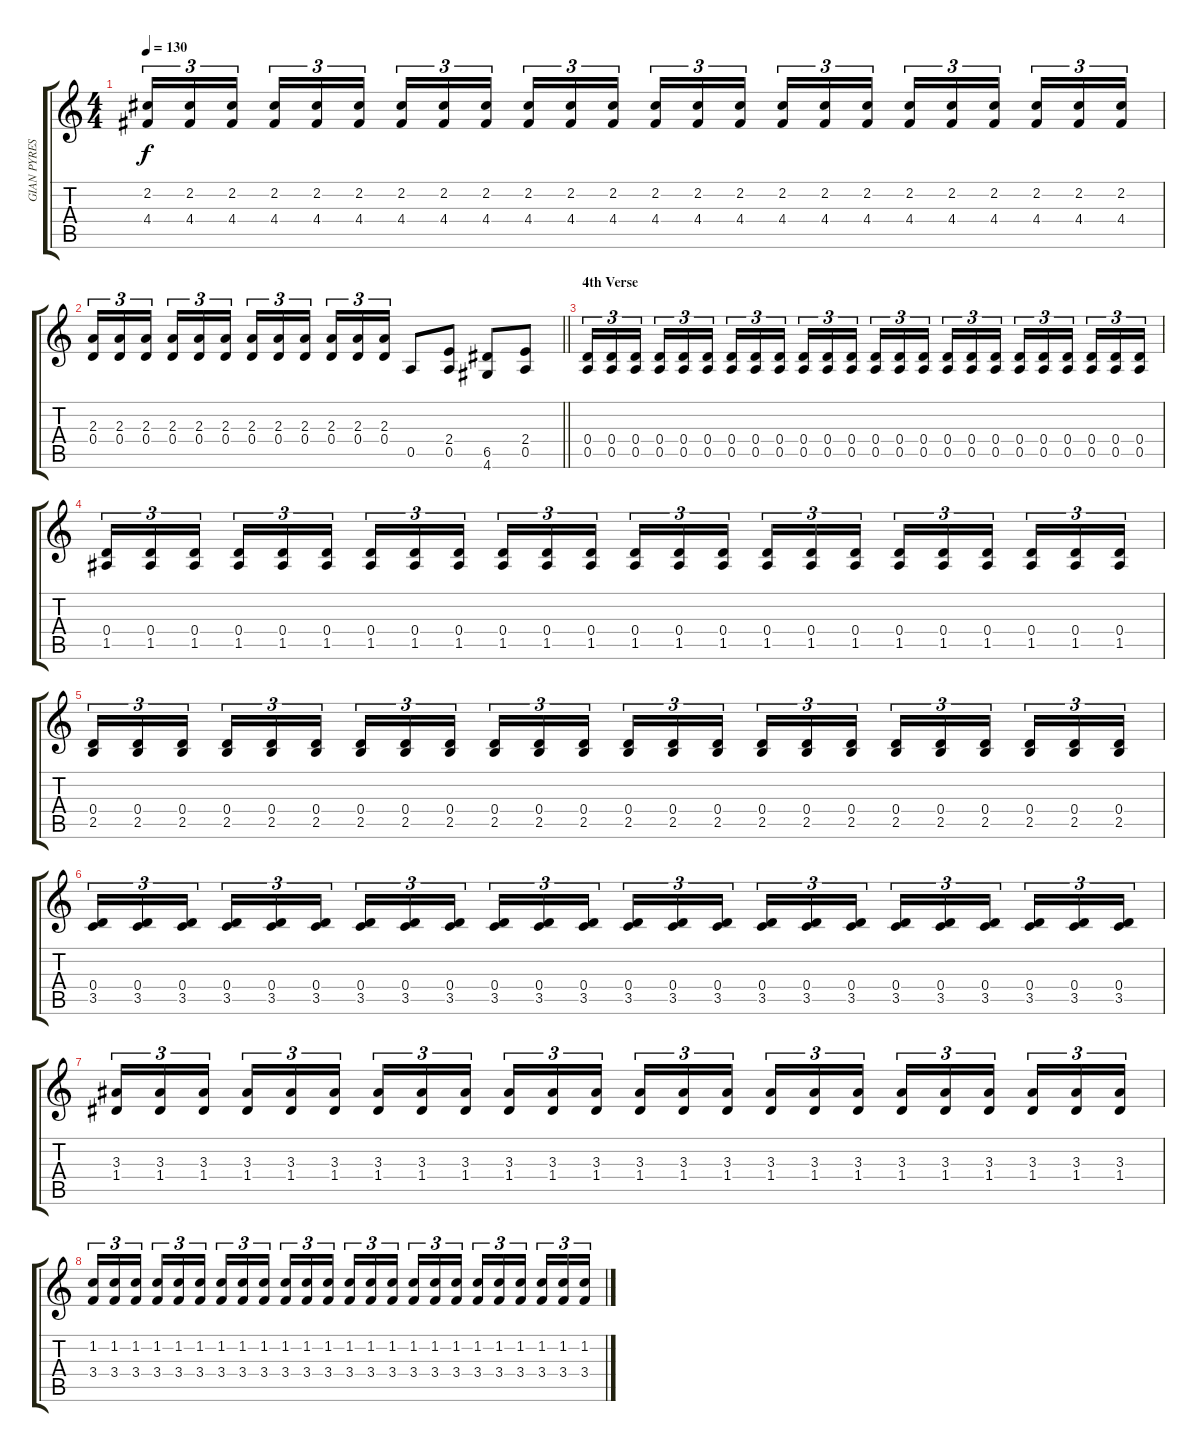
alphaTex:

\track ("GIAN PYRES" "GIAN PYRES") {instrument distortionguitar}
\staff {score tabs}
\tuning (E4 B3 G3 D3 A2 E2) {hide}
\ts (4 4)
\tempo 130
\clef g2
\ks c
(2.2 4.4).16{tu (3 2) dy f} (2.2 4.4).16{tu (3 2)} (2.2 4.4).16{tu (3 2) beam splitsecondary} (2.2 4.4).16{tu (3 2)} (2.2 4.4).16{tu (3 2)} (2.2 4.4).16{tu (3 2)} (2.2 4.4).16{tu (3 2)} (2.2 4.4).16{tu (3 2)} (2.2 4.4).16{tu (3 2) beam splitsecondary} (2.2 4.4).16{tu (3 2)} (2.2 4.4).16{tu (3 2)} (2.2 4.4).16{tu (3 2)} (2.2 4.4).16{tu (3 2)} (2.2 4.4).16{tu (3 2)} (2.2 4.4).16{tu (3 2) beam splitsecondary} (2.2 4.4).16{tu (3 2)} (2.2 4.4).16{tu (3 2)} (2.2 4.4).16{tu (3 2)} (2.2 4.4).16{tu (3 2)} (2.2 4.4).16{tu (3 2)} (2.2 4.4).16{tu (3 2) beam splitsecondary} (2.2 4.4).16{tu (3 2)} (2.2 4.4).16{tu (3 2)} (2.2 4.4).16{tu (3 2)} |
\barLineRight lightlight
(2.3 0.4).16{tu (3 2)} (2.3 0.4).16{tu (3 2)} (2.3 0.4).16{tu (3 2) beam splitsecondary} (2.3 0.4).16{tu (3 2)} (2.3 0.4).16{tu (3 2)} (2.3 0.4).16{tu (3 2)} (2.3 0.4).16{tu (3 2)} (2.3 0.4).16{tu (3 2)} (2.3 0.4).16{tu (3 2) beam splitsecondary} (2.3 0.4).16{tu (3 2)} (2.3 0.4).16{tu (3 2)} (2.3 0.4).16{tu (3 2)} 0.5.8 (2.4 0.5).8 (6.5 4.6).8 (2.4 0.5).8 |
\section ("" "4th Verse")
(0.4 0.5).16{tu (3 2)} (0.4 0.5).16{tu (3 2)} (0.4 0.5).16{tu (3 2) beam splitsecondary} (0.4 0.5).16{tu (3 2)} (0.4 0.5).16{tu (3 2)} (0.4 0.5).16{tu (3 2)} (0.4 0.5).16{tu (3 2)} (0.4 0.5).16{tu (3 2)} (0.4 0.5).16{tu (3 2) beam splitsecondary} (0.4 0.5).16{tu (3 2)} (0.4 0.5).16{tu (3 2)} (0.4 0.5).16{tu (3 2)} (0.4 0.5).16{tu (3 2)} (0.4 0.5).16{tu (3 2)} (0.4 0.5).16{tu (3 2) beam splitsecondary} (0.4 0.5).16{tu (3 2)} (0.4 0.5).16{tu (3 2)} (0.4 0.5).16{tu (3 2)} (0.4 0.5).16{tu (3 2)} (0.4 0.5).16{tu (3 2)} (0.4 0.5).16{tu (3 2) beam splitsecondary} (0.4 0.5).16{tu (3 2)} (0.4 0.5).16{tu (3 2)} (0.4 0.5).16{tu (3 2)} |
(0.4 1.5).16{tu (3 2)} (0.4 1.5).16{tu (3 2)} (0.4 1.5).16{tu (3 2) beam splitsecondary} (0.4 1.5).16{tu (3 2)} (0.4 1.5).16{tu (3 2)} (0.4 1.5).16{tu (3 2)} (0.4 1.5).16{tu (3 2)} (0.4 1.5).16{tu (3 2)} (0.4 1.5).16{tu (3 2) beam splitsecondary} (0.4 1.5).16{tu (3 2)} (0.4 1.5).16{tu (3 2)} (0.4 1.5).16{tu (3 2)} (0.4 1.5).16{tu (3 2)} (0.4 1.5).16{tu (3 2)} (0.4 1.5).16{tu (3 2) beam splitsecondary} (0.4 1.5).16{tu (3 2)} (0.4 1.5).16{tu (3 2)} (0.4 1.5).16{tu (3 2)} (0.4 1.5).16{tu (3 2)} (0.4 1.5).16{tu (3 2)} (0.4 1.5).16{tu (3 2) beam splitsecondary} (0.4 1.5).16{tu (3 2)} (0.4 1.5).16{tu (3 2)} (0.4 1.5).16{tu (3 2)} |
(0.4 2.5).16{tu (3 2)} (0.4 2.5).16{tu (3 2)} (0.4 2.5).16{tu (3 2) beam splitsecondary} (0.4 2.5).16{tu (3 2)} (0.4 2.5).16{tu (3 2)} (0.4 2.5).16{tu (3 2)} (0.4 2.5).16{tu (3 2)} (0.4 2.5).16{tu (3 2)} (0.4 2.5).16{tu (3 2) beam splitsecondary} (0.4 2.5).16{tu (3 2)} (0.4 2.5).16{tu (3 2)} (0.4 2.5).16{tu (3 2)} (0.4 2.5).16{tu (3 2)} (0.4 2.5).16{tu (3 2)} (0.4 2.5).16{tu (3 2) beam splitsecondary} (0.4 2.5).16{tu (3 2)} (0.4 2.5).16{tu (3 2)} (0.4 2.5).16{tu (3 2)} (0.4 2.5).16{tu (3 2)} (0.4 2.5).16{tu (3 2)} (0.4 2.5).16{tu (3 2) beam splitsecondary} (0.4 2.5).16{tu (3 2)} (0.4 2.5).16{tu (3 2)} (0.4 2.5).16{tu (3 2)} |
(0.4 3.5).16{tu (3 2)} (0.4 3.5).16{tu (3 2)} (0.4 3.5).16{tu (3 2) beam splitsecondary} (0.4 3.5).16{tu (3 2)} (0.4 3.5).16{tu (3 2)} (0.4 3.5).16{tu (3 2)} (0.4 3.5).16{tu (3 2)} (0.4 3.5).16{tu (3 2)} (0.4 3.5).16{tu (3 2) beam splitsecondary} (0.4 3.5).16{tu (3 2)} (0.4 3.5).16{tu (3 2)} (0.4 3.5).16{tu (3 2)} (0.4 3.5).16{tu (3 2)} (0.4 3.5).16{tu (3 2)} (0.4 3.5).16{tu (3 2) beam splitsecondary} (0.4 3.5).16{tu (3 2)} (0.4 3.5).16{tu (3 2)} (0.4 3.5).16{tu (3 2)} (0.4 3.5).16{tu (3 2)} (0.4 3.5).16{tu (3 2)} (0.4 3.5).16{tu (3 2) beam splitsecondary} (0.4 3.5).16{tu (3 2)} (0.4 3.5).16{tu (3 2)} (0.4 3.5).16{tu (3 2)} |
(3.3 1.4).16{tu (3 2)} (3.3 1.4).16{tu (3 2)} (3.3 1.4).16{tu (3 2) beam splitsecondary} (3.3 1.4).16{tu (3 2)} (3.3 1.4).16{tu (3 2)} (3.3 1.4).16{tu (3 2)} (3.3 1.4).16{tu (3 2)} (3.3 1.4).16{tu (3 2)} (3.3 1.4).16{tu (3 2) beam splitsecondary} (3.3 1.4).16{tu (3 2)} (3.3 1.4).16{tu (3 2)} (3.3 1.4).16{tu (3 2)} (3.3 1.4).16{tu (3 2)} (3.3 1.4).16{tu (3 2)} (3.3 1.4).16{tu (3 2) beam splitsecondary} (3.3 1.4).16{tu (3 2)} (3.3 1.4).16{tu (3 2)} (3.3 1.4).16{tu (3 2)} (3.3 1.4).16{tu (3 2)} (3.3 1.4).16{tu (3 2)} (3.3 1.4).16{tu (3 2) beam splitsecondary} (3.3 1.4).16{tu (3 2)} (3.3 1.4).16{tu (3 2)} (3.3 1.4).16{tu (3 2)} |
(1.2 3.4).16{tu (3 2)} (1.2 3.4).16{tu (3 2)} (1.2 3.4).16{tu (3 2) beam splitsecondary} (1.2 3.4).16{tu (3 2)} (1.2 3.4).16{tu (3 2)} (1.2 3.4).16{tu (3 2)} (1.2 3.4).16{tu (3 2)} (1.2 3.4).16{tu (3 2)} (1.2 3.4).16{tu (3 2) beam splitsecondary} (1.2 3.4).16{tu (3 2)} (1.2 3.4).16{tu (3 2)} (1.2 3.4).16{tu (3 2)} (1.2 3.4).16{tu (3 2)} (1.2 3.4).16{tu (3 2)} (1.2 3.4).16{tu (3 2) beam splitsecondary} (1.2 3.4).16{tu (3 2)} (1.2 3.4).16{tu (3 2)} (1.2 3.4).16{tu (3 2)} (1.2 3.4).16{tu (3 2)} (1.2 3.4).16{tu (3 2)} (1.2 3.4).16{tu (3 2) beam splitsecondary} (1.2 3.4).16{tu (3 2)} (1.2 3.4).16{tu (3 2)} (1.2 3.4).16{tu (3 2)}
